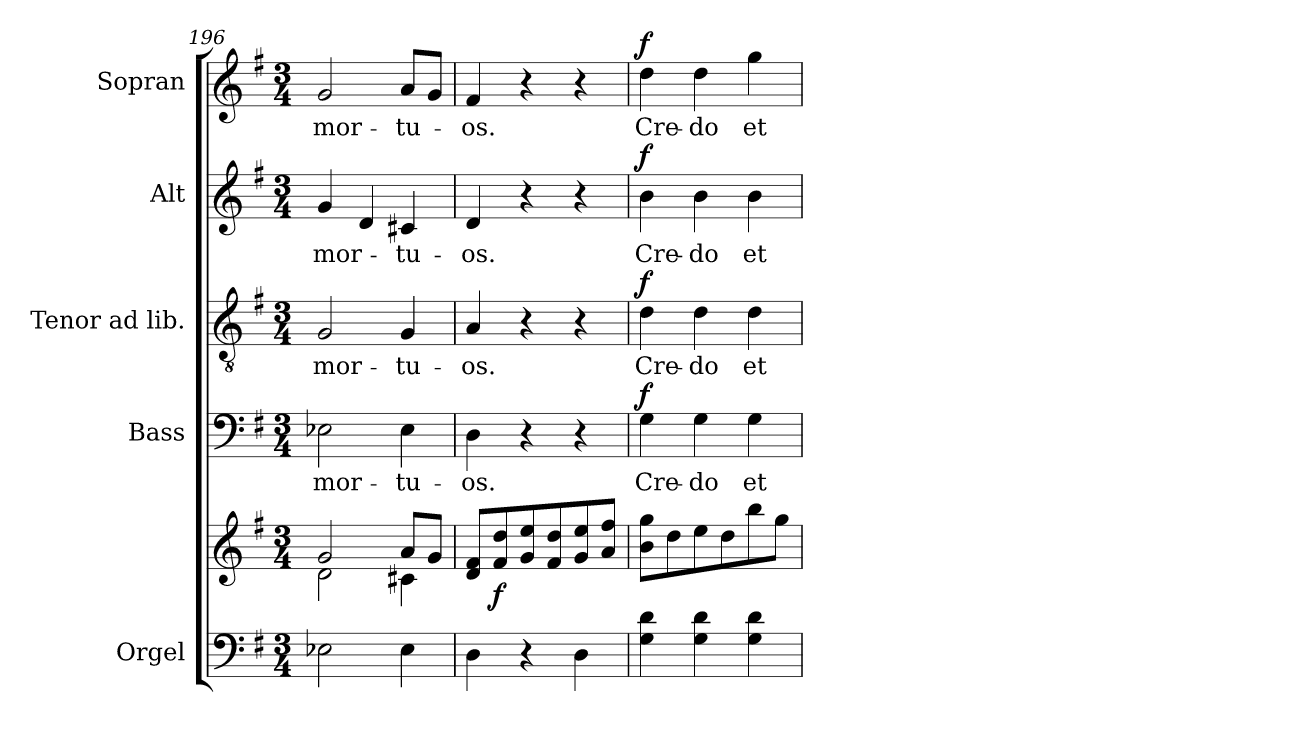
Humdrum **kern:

**kern	**kern	**dynam	**kern	**text	**dynam	**kern	**text	**dynam	**kern	**text	**dynam	**kern	**text	**dynam
*part5	*part5	*part5	*part4	*part4	*part4	*part3	*part3	*part3	*part2	*part2	*part2	*part1	*part1	*part1
*staff6	*staff5	*staff5/6	*staff4	*staff4	*staff4	*staff3	*staff3	*staff3	*staff2	*staff2	*staff2	*staff1	*staff1	*staff1
*I"Orgel	*	*	*I"Bass	*	*	*I"Tenor ad lib.	*	*	*I"Alt	*	*	*I"Sopran	*	*
*I'Org.	*	*	*I'B.	*	*	*I'T.	*	*	*I'A.	*	*	*I'S.	*	*
!!LO:PB:g=z
*clefF4	*clefG2	*	*clefF4	*	*	*clefGv2	*	*	*clefG2	*	*	*clefG2	*	*
*k[f#]	*k[f#]	*	*k[f#]	*	*	*k[f#]	*	*	*k[f#]	*	*	*k[f#]	*	*
*G:	*G:	*	*G:	*	*	*G:	*	*	*G:	*	*	*G:	*	*
*M3/4	*M3/4	*	*M3/4	*	*	*M3/4	*	*	*M3/4	*	*	*M3/4	*	*
=196	=196	=196	=196	=196	=196	=196	=196	=196	=196	=196	=196	=196	=196	=196
*	*^	*	*	*	*	*	*	*	*	*	*	*	*	*
!	!	!	!	!	!LO:LY:b	!	!	!LO:LY:b	!	!	!LO:LY:b	!	!	!LO:LY:b	!
2E-X\	2g/	2d\	.	2E-X\	mor-	.	2G/	mor-	.	4g/	mor-	.	2g/	mor-	.
.	.	.	.	.	.	.	.	.	.	4d/	.	.	.	.	.
!	!	!	!	!	!LO:LY:b	!	!	!LO:LY:b	!	!	!LO:LY:b	!	!	!LO:LY:b	!
4E-\	8a/L	4c#X\	.	4E-\	-tu-	.	4G/	-tu-	.	4c#X/	-tu-	.	8a/L	-tu-	.
.	8g/J	.	.	.	.	.	.	.	.	.	.	.	8g/J	.	.
*	*v	*v	*	*	*	*	*	*	*	*	*	*	*	*	*
=197	=197	=197	=197	=197	=197	=197	=197	=197	=197	=197	=197	=197	=197	=197
!	!	!	!	!LO:LY:b	!	!	!LO:LY:b	!	!	!LO:LY:b	!	!	!LO:LY:b	!
4D\	8d/ 8f#/L	.	4D\	-os.	.	4A/	-os.	.	4d/	-os.	.	4f#/	-os.	.
!	!	!LO:DY:b	!	!	!	!	!	!	!	!	!	!	!	!
.	8f#/ 8dd/	f	.	.	.	.	.	.	.	.	.	.	.	.
4r	8g/ 8ee/	.	4r	.	.	4r	.	.	4r	.	.	4r	.	.
.	8f#/ 8dd/	.	.	.	.	.	.	.	.	.	.	.	.	.
4D\	8g/ 8ee/	.	4r	.	.	4r	.	.	4r	.	.	4r	.	.
.	8a/ 8ff#/J	.	.	.	.	.	.	.	.	.	.	.	.	.
=198	=198	=198	=198	=198	=198	=198	=198	=198	=198	=198	=198	=198	=198	=198
!	!	!	!	!LO:LY:b	!LO:DY:a	!	!LO:LY:b	!LO:DY:a	!	!LO:LY:b	!LO:DY:a	!	!LO:LY:b	!LO:DY:a
4G\ 4d\	8b\ 8gg\L	.	4G\	Cre-	f	4d\	Cre-	f	4b\	Cre-	f	4dd\	Cre-	f
.	8dd\	.	.	.	.	.	.	.	.	.	.	.	.	.
!	!	!	!	!LO:LY:b	!	!	!LO:LY:b	!	!	!LO:LY:b	!	!	!LO:LY:b	!
4G\ 4d\	8ee\	.	4G\	-do	.	4d\	-do	.	4b\	-do	.	4dd\	-do	.
.	8dd\	.	.	.	.	.	.	.	.	.	.	.	.	.
!	!	!	!	!LO:LY:b	!	!	!LO:LY:b	!	!	!LO:LY:b	!	!	!LO:LY:b	!
4G\ 4d\	8bb\	.	4G\	et	.	4d\	et	.	4b\	et	.	4gg\	et	.
.	8gg\J	.	.	.	.	.	.	.	.	.	.	.	.	.
=	=	=	=	=	=	=	=	=	=	=	=	=	=	=
*-	*-	*-	*-	*-	*-	*-	*-	*-	*-	*-	*-	*-	*-	*-
